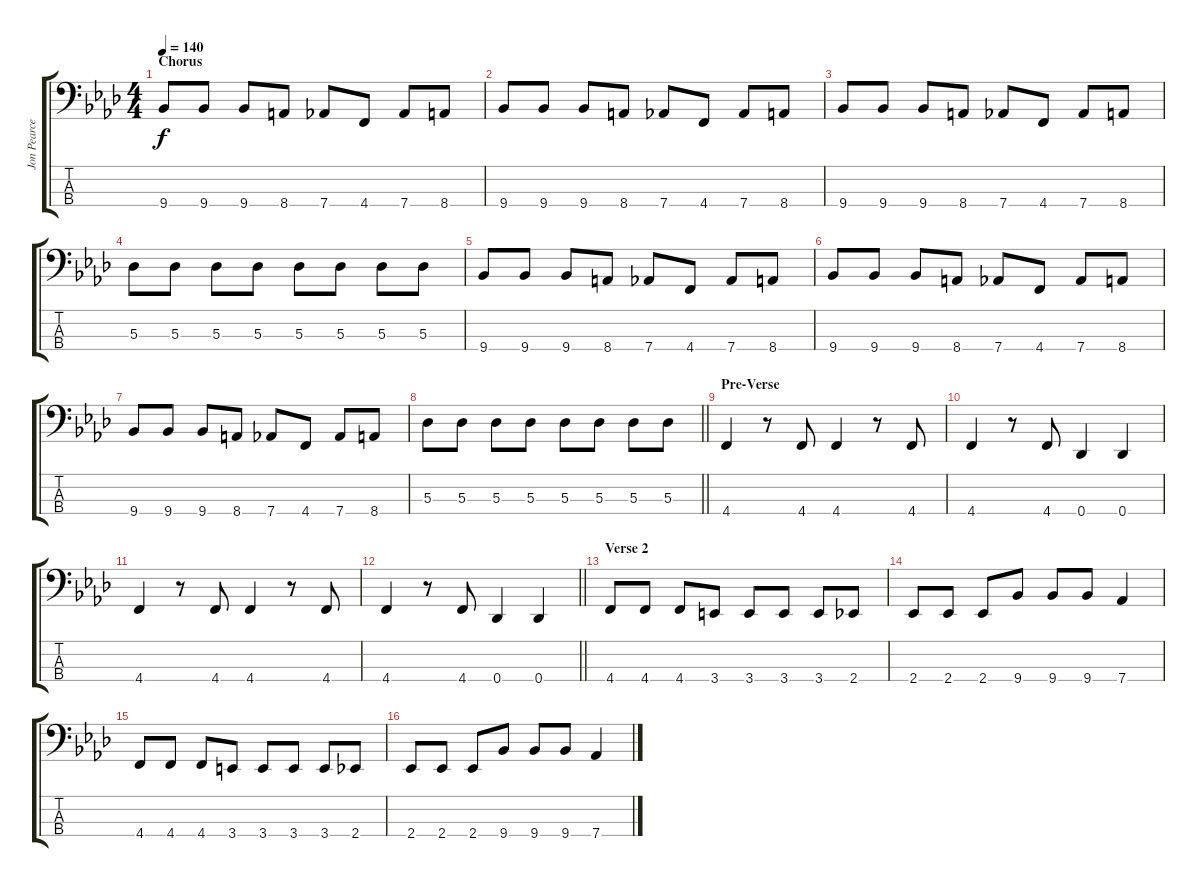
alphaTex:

\track ("Jon Pearce" "Jon Pearce") {instrument electricbasspick}
\staff {score tabs}
\tuning (Gb2 Db2 Ab1 Db1) {hide}
\ts (4 4)
\section ("" "Chorus")
\tempo 140
\clef f4
\ks fminor
9.4.8{dy f} 9.4.8 9.4.8 8.4.8 7.4.8 4.4.8 7.4.8 8.4.8 |
9.4.8 9.4.8 9.4.8 8.4.8 7.4.8 4.4.8 7.4.8 8.4.8 |
9.4.8 9.4.8 9.4.8 8.4.8 7.4.8 4.4.8 7.4.8 8.4.8 |
5.3.8 5.3.8 5.3.8 5.3.8 5.3.8 5.3.8 5.3.8 5.3.8 |
9.4.8 9.4.8 9.4.8 8.4.8 7.4.8 4.4.8 7.4.8 8.4.8 |
9.4.8 9.4.8 9.4.8 8.4.8 7.4.8 4.4.8 7.4.8 8.4.8 |
9.4.8 9.4.8 9.4.8 8.4.8 7.4.8 4.4.8 7.4.8 8.4.8 |
\barLineRight lightlight
5.3.8 5.3.8 5.3.8 5.3.8 5.3.8 5.3.8 5.3.8 5.3.8 |
\section ("" "Pre-Verse")
4.4.4 r.8 4.4.8 4.4.4 r.8 4.4.8 |
4.4.4 r.8 4.4.8 0.4.4 0.4.4 |
4.4.4 r.8 4.4.8 4.4.4 r.8 4.4.8 |
\barLineRight lightlight
4.4.4 r.8 4.4.8 0.4.4 0.4.4 |
\section ("" "Verse 2")
4.4.8 4.4.8 4.4.8 3.4.8 3.4.8 3.4.8 3.4.8 2.4.8 |
2.4.8 2.4.8 2.4.8 9.4.8 9.4.8 9.4.8 7.4.4 |
4.4.8 4.4.8 4.4.8 3.4.8 3.4.8 3.4.8 3.4.8 2.4.8 |
2.4.8 2.4.8 2.4.8 9.4.8 9.4.8 9.4.8 7.4.4
